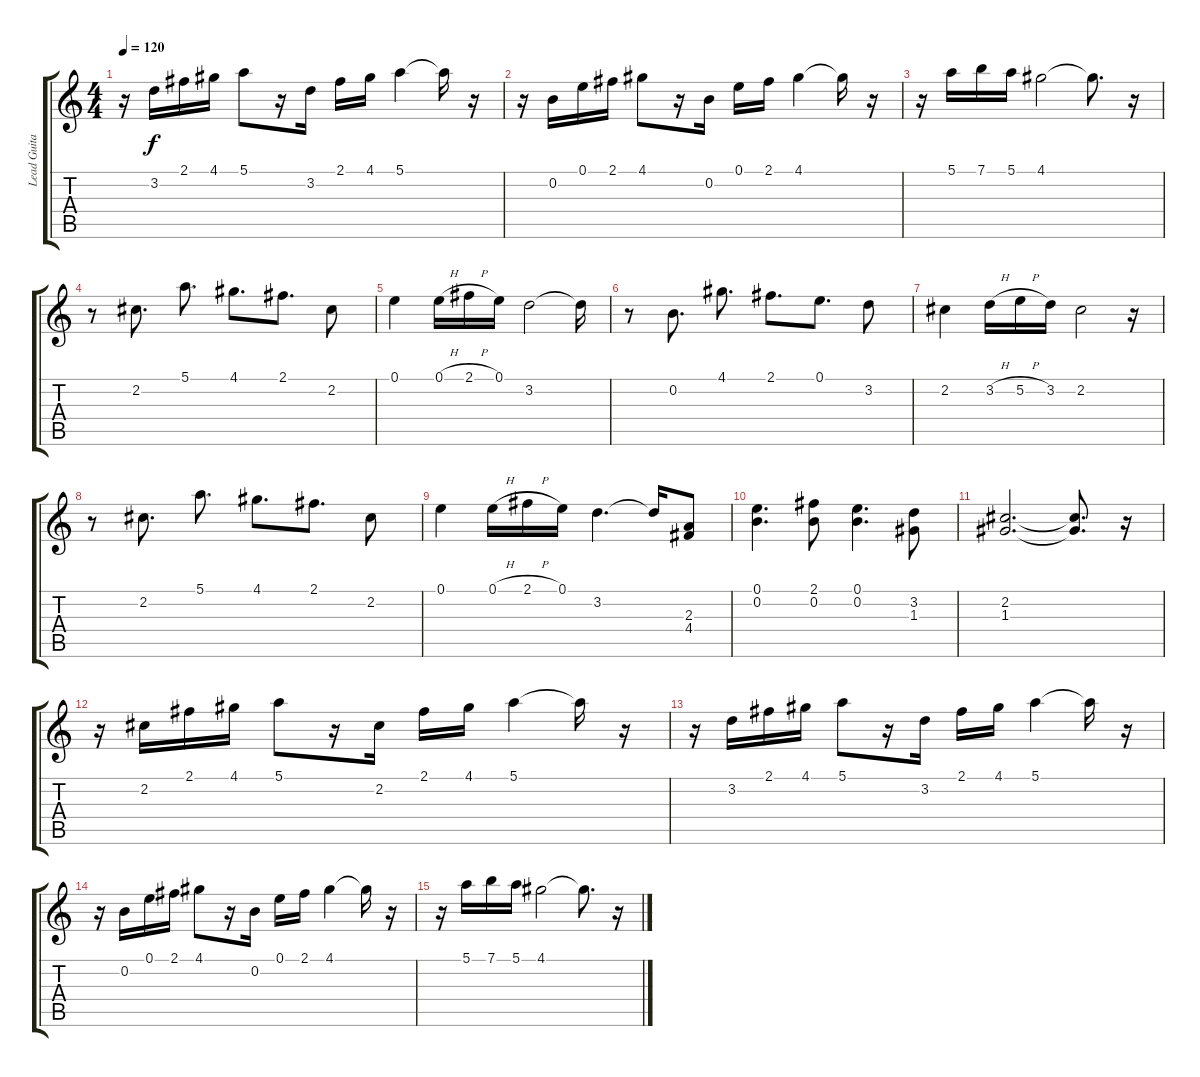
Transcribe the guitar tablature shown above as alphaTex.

\track ("Lead Guitar" "Lead Guita") {instrument overdrivenguitar}
\staff {score tabs}
\tuning (E4 B3 G3 D3 A2 E2) {hide}
\ts (4 4)
\tempo 120
\clef g2
\ks c
r.16{dy f} 3.2.16 2.1.16 4.1.16 5.1.8 r.16 3.2.16 2.1.16 4.1.16 5.1.4 5.1{t}.16 r.16 |
r.16 0.2.16 0.1.16 2.1.16 4.1.8 r.16 0.2.16 0.1.16 2.1.16 4.1.4 4.1{t}.16 r.16 |
r.16 5.1.16 7.1.16 5.1.16 4.1.2 4.1{t}.8{d} r.16 |
r.8 2.2.8{d} 5.1.8{d} 4.1.8{d} 2.1.8{d} 2.2.8 |
0.1.4 0.1{h}.16 2.1{h}.16 0.1.16 3.2.2 3.2{t}.16 |
r.8 0.2.8{d} 4.1.8{d} 2.1.8{d} 0.1.8{d} 3.2.8 |
2.2.4 3.2{h}.16 5.2{h}.16 3.2.16 2.2.2 r.16 |
r.8 2.2.8{d} 5.1.8{d} 4.1.8{d} 2.1.8{d} 2.2.8 |
0.1.4 0.1{h}.16 2.1{h}.16 0.1.16 3.2.4{d} 3.2{t}.16 (2.3 4.4).8 |
(0.1 0.2).4{d} (2.1 0.2).8 (0.1 0.2).4{d} (3.2 1.3).8 |
(2.2 1.3).2{d} (2.2{t} 1.3{t}).8{d} r.16 |
r.16 2.2.16 2.1.16 4.1.16 5.1.8 r.16 2.2.16 2.1.16 4.1.16 5.1.4 5.1{t}.16 r.16 |
r.16 3.2.16 2.1.16 4.1.16 5.1.8 r.16 3.2.16 2.1.16 4.1.16 5.1.4 5.1{t}.16 r.16 |
r.16 0.2.16 0.1.16 2.1.16 4.1.8 r.16 0.2.16 0.1.16 2.1.16 4.1.4 4.1{t}.16 r.16 |
r.16 5.1.16 7.1.16 5.1.16 4.1.2 4.1{t}.8{d} r.16
